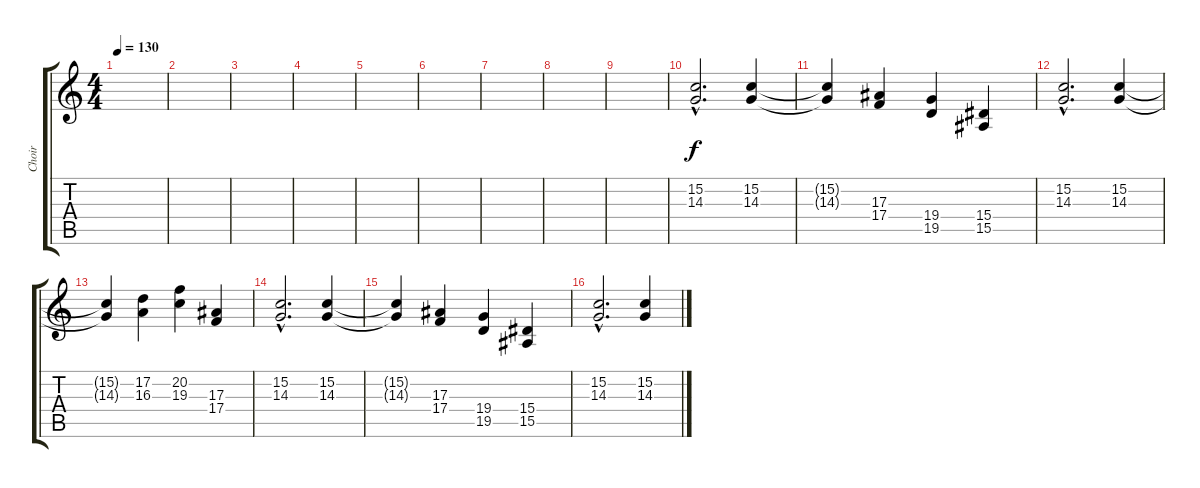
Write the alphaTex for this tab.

\track ("Choir" "Choir") {instrument choiraahs}
\staff {score tabs}
\tuning (D4 A3 F3 C3 G2 C2) {hide}
\ts (4 4)
\tempo 130
\clef g2
\ks c
|
|
|
|
|
|
|
|
|
(15.2{hac} 14.3{hac}).2{d volume 13 instrument pad2warm} (15.2 14.3).4 |
(15.2{t} 14.3{t}).4 (17.3 17.4).4 (19.4 19.5).4 (15.4 15.5).4 |
(15.2{hac} 14.3{hac}).2{d} (15.2 14.3).4 |
(15.2{t} 14.3{t}).4 (17.2 16.3).4 (20.2 19.3).4 (17.3 17.4).4 |
(15.2{hac} 14.3{hac}).2{d} (15.2 14.3).4 |
(15.2{t} 14.3{t}).4 (17.3 17.4).4 (19.4 19.5).4 (15.4 15.5).4 |
(15.2{hac} 14.3{hac}).2{d} (15.2 14.3).4
